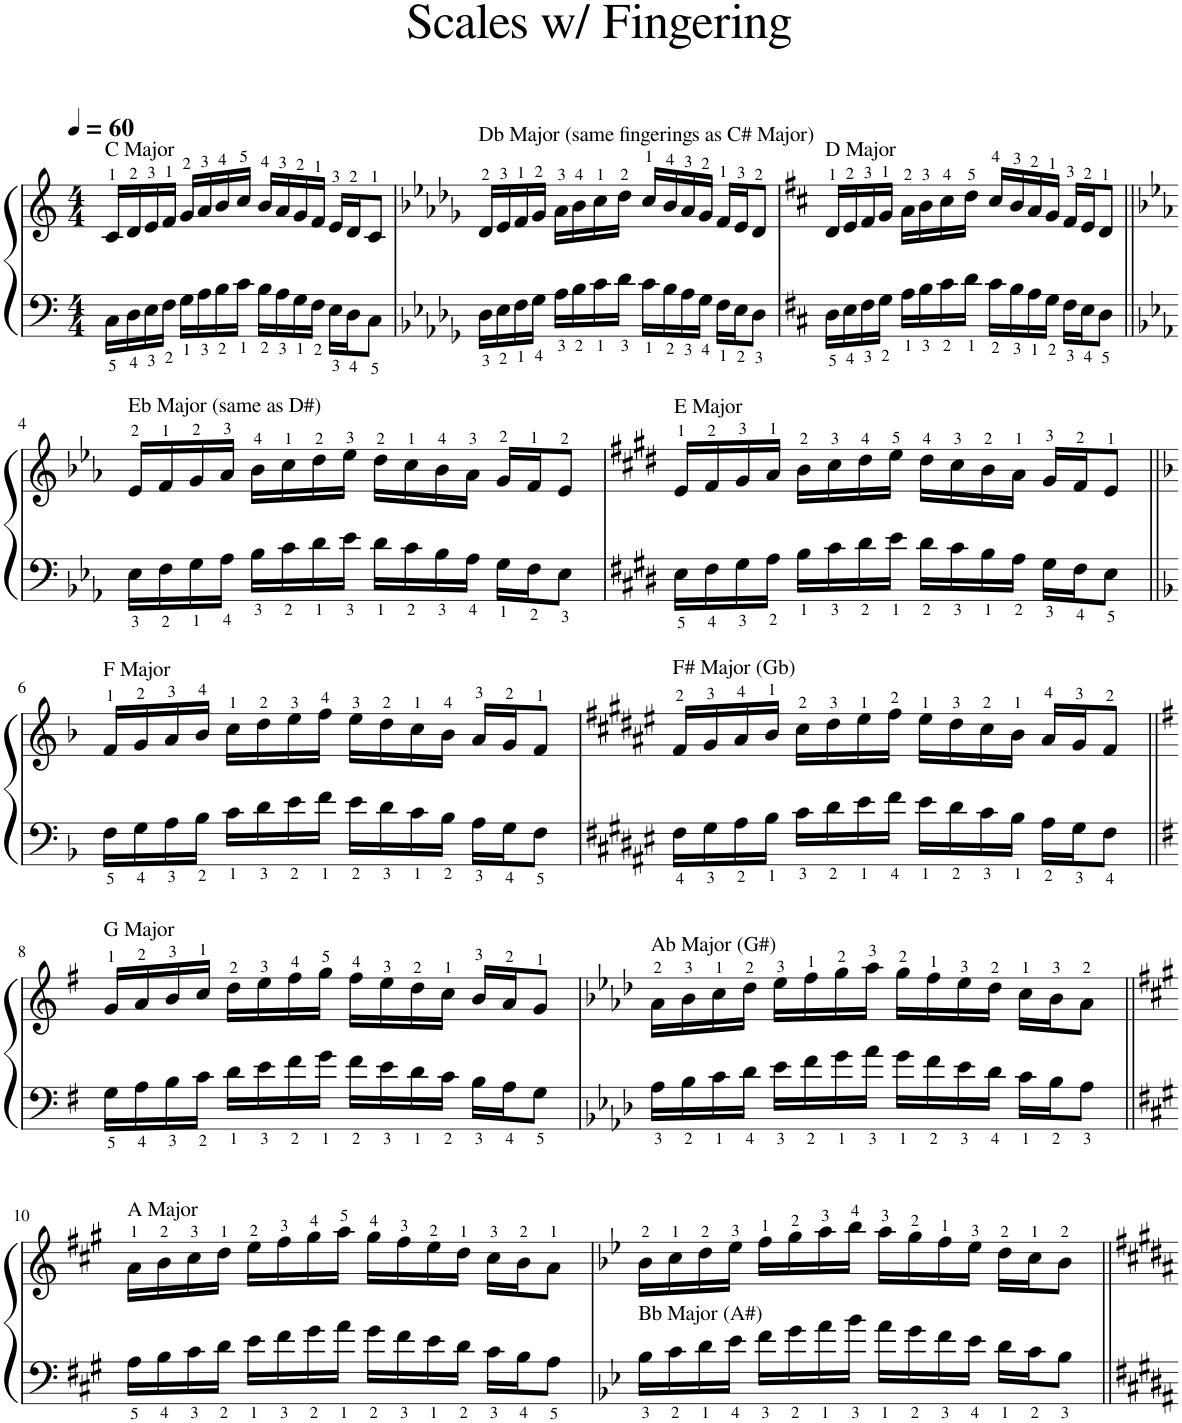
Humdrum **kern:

**kern	**kern
*part1	*part1
*staff2	*staff1
*I"Piano	*
*I'Pno.	*
*clefF4	*clefG2
*k[]	*k[]
*M4/4	*M4/4
*MM60	*MM60
=1	=1
!	!LO:TX:a:t=C Major
16C\LL	16c/LL
16D\	16d/
16E\	16e/
16F\JJ	16f/JJ
16G\LL	16g/LL
16A\	16a/
16B\	16b/
16c\JJ	16cc/JJ
16B\LL	16b/LL
16A\	16a/
16G\	16g/
16F\JJ	16f/JJ
16E\LL	16e/LL
16D\J	16d/J
8C\J	8c/J
=2	=2
*k[b-e-a-d-g-]	*k[b-e-a-d-g-]
!	!LO:TX:a:t=Db Major (same fingerings as C# Major)
16D-\LL	16d-/LL
16E-\	16e-/
16F\	16f/
16G-\JJ	16g-/JJ
16A-\LL	16a-\LL
16B-\	16b-\
16c\	16cc\
16d-\JJ	16dd-\JJ
16c\LL	16cc/LL
16B-\	16b-/
16A-\	16a-/
16G-\JJ	16g-/JJ
16F\LL	16f/LL
16E-\J	16e-/J
8D-\J	8d-/J
=3	=3
*k[f#c#]	*k[f#c#]
!	!LO:TX:a:t=D Major
16D\LL	16d/LL
16E\	16e/
16F#\	16f#/
16G\JJ	16g/JJ
16A\LL	16a\LL
16B\	16b\
16c#\	16cc#\
16d\JJ	16dd\JJ
16c#\LL	16cc#/LL
16B\	16b/
16A\	16a/
16G\JJ	16g/JJ
16F#\LL	16f#/LL
16E\J	16e/J
8D\J	8d/J
!!LO:LB:g=z
=4||	=4||
*k[b-e-a-]	*k[b-e-a-]
!	!LO:TX:a:t=Eb Major (same as D#)
16E-\LL	16e-/LL
16F\	16f/
16G\	16g/
16A-\JJ	16a-/JJ
16B-\LL	16b-\LL
16c\	16cc\
16d\	16dd\
16e-\JJ	16ee-\JJ
16d\LL	16dd\LL
16c\	16cc\
16B-\	16b-\
16A-\JJ	16a-\JJ
16G\LL	16g/LL
16F\J	16f/J
8E-\J	8e-/J
=5	=5
*k[f#c#g#d#]	*k[f#c#g#d#]
!	!LO:TX:a:t=E Major
16E\LL	16e/LL
16F#\	16f#/
16G#\	16g#/
16A\JJ	16a/JJ
16B\LL	16b\LL
16c#\	16cc#\
16d#\	16dd#\
16e\JJ	16ee\JJ
16d#\LL	16dd#\LL
16c#\	16cc#\
16B\	16b\
16A\JJ	16a\JJ
16G#\LL	16g#/LL
16F#\J	16f#/J
8E\J	8e/J
!!LO:LB:g=z
=6||	=6||
*k[b-]	*k[b-]
!	!LO:TX:a:t=F Major
16F\LL	16f/LL
16G\	16g/
16A\	16a/
16B-\JJ	16b-/JJ
16c\LL	16cc\LL
16d\	16dd\
16e\	16ee\
16f\JJ	16ff\JJ
16e\LL	16ee\LL
16d\	16dd\
16c\	16cc\
16B-\JJ	16b-\JJ
16A\LL	16a/LL
16G\J	16g/J
8F\J	8f/J
=7	=7
*k[f#c#g#d#a#e#]	*k[f#c#g#d#a#e#]
!	!LO:TX:a:t=F# Major (Gb)
16F#\LL	16f#/LL
16G#\	16g#/
16A#\	16a#/
16B\JJ	16b/JJ
16c#\LL	16cc#\LL
16d#\	16dd#\
16e#\	16ee#\
16f#\JJ	16ff#\JJ
16e#\LL	16ee#\LL
16d#\	16dd#\
16c#\	16cc#\
16B\JJ	16b\JJ
16A#\LL	16a#/LL
16G#\J	16g#/J
8F#\J	8f#/J
!!LO:LB:g=z
=8||	=8||
*k[f#]	*k[f#]
!	!LO:TX:a:t=G Major
16G\LL	16g/LL
16A\	16a/
16B\	16b/
16c\JJ	16cc/JJ
16d\LL	16dd\LL
16e\	16ee\
16f#\	16ff#\
16g\JJ	16gg\JJ
16f#\LL	16ff#\LL
16e\	16ee\
16d\	16dd\
16c\JJ	16cc\JJ
16B\LL	16b/LL
16A\J	16a/J
8G\J	8g/J
=9	=9
*k[b-e-a-d-]	*k[b-e-a-d-]
!	!LO:TX:a:t=Ab Major (G#)
16A-\LL	16a-\LL
16B-\	16b-\
16c\	16cc\
16d-\JJ	16dd-\JJ
16e-\LL	16ee-\LL
16f\	16ff\
16g\	16gg\
16a-\JJ	16aa-\JJ
16g\LL	16gg\LL
16f\	16ff\
16e-\	16ee-\
16d-\JJ	16dd-\JJ
16c\LL	16cc\LL
16B-\J	16b-\J
8A-\J	8a-\J
!!LO:LB:g=z
=10||	=10||
*k[f#c#g#]	*k[f#c#g#]
!	!LO:TX:a:t=A Major
16A\LL	16a\LL
16B\	16b\
16c#\	16cc#\
16d\JJ	16dd\JJ
16e\LL	16ee\LL
16f#\	16ff#\
16g#\	16gg#\
16a\JJ	16aa\JJ
16g#\LL	16gg#\LL
16f#\	16ff#\
16e\	16ee\
16d\JJ	16dd\JJ
16c#\LL	16cc#\LL
16B\J	16b\J
8A\J	8a\J
=11	=11
*k[b-e-]	*k[b-e-]
!	!LO:TX:b:t=Bb Major (A#)
16B-\LL	16b-\LL
16c\	16cc\
16d\	16dd\
16e-\JJ	16ee-\JJ
16f\LL	16ff\LL
16g\	16gg\
16a\	16aa\
16b-\JJ	16bb-\JJ
16a\LL	16aa\LL
16g\	16gg\
16f\	16ff\
16e-\JJ	16ee-\JJ
16d\LL	16dd\LL
16c\J	16cc\J
8B-\J	8b-\J
=||	=||
*-	*-
